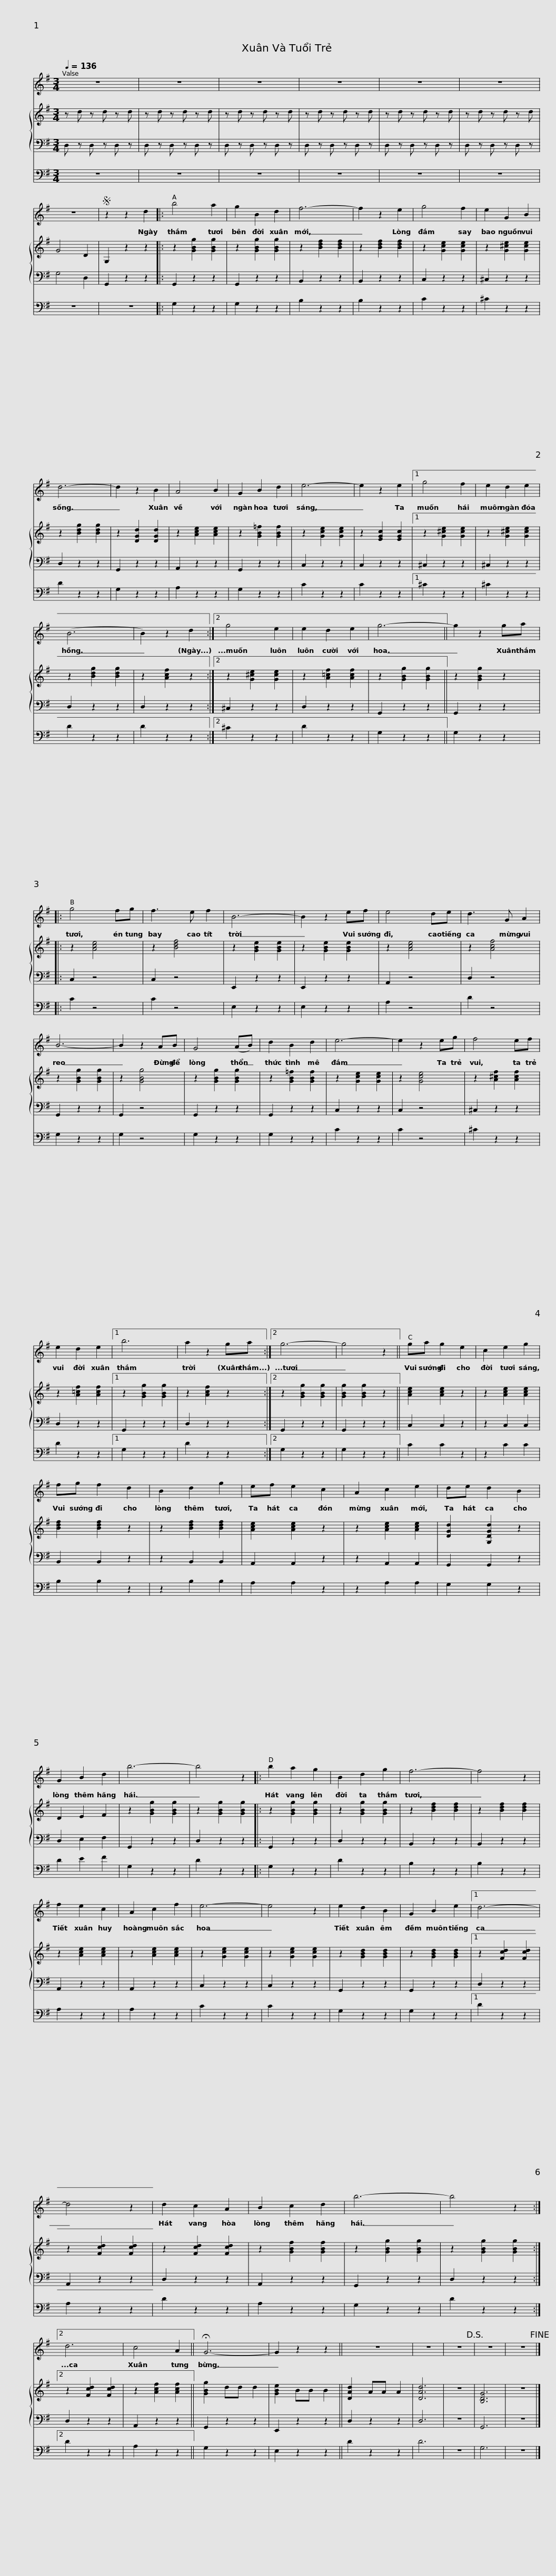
X:1
%%score 1 { 2 | 3 } 4
L:1/8
Q:1/4=136
M:3/4
I:linebreak $
K:G
V:1 treble
V:2 treble
V:3 bass
V:4 bass transpose=-12
V:1
 z6 | z6 | z6 | z6 | z6 | %5
 z6 | z6 |S z2 z2 d2 |: b4 a2 |$ g2 B2 d2 | %10
 f6- | f2 z2 e2 | g4 f2 | e2 G2 B2 | d6- | %15
 d2 z2 B2 | A4 B2 | G2 B2 d2 | e6- | e2 z2 e2 |1$ %20
 g4 f2 | e2 d2 e2 | (B6 | B2) z2 d2 :|2 g4 e2 | %25
 e2 d2 e2 | g6- || g2 z2 ga |: g4 fg |$ f3 e f2 | %30
 B6- | B2 z2 ef | e4 de | d3 G A2 | B6- | %35
 B2 z2 AB | G4 (AB) | d2 B2 d2 | e6- |$ e2 z2 eg | %40
 f4 ef | e2 d2 e2 |1 b6 | a2 z2 ga :|2 g6- | %45
 g4 z2 || ga g2 e2 |$ c2 e2 g2 | fg f2 d2 | B2 d2 g2 | %50
 ef e2 c2 | A2 c2 e2 | de d2 B2 | G2 B2 d2 |$ b6- | %55
 b4 z2 |: b2 a2 g2 | B2 d2 g2 | f6- | f4 z2 | %60
 f2 e2 c2 | A2 c2 f2 | e6- | e4 z2 |$ e2 d2 B2 | %65
 G2 B2 e2 |1 d6- | d4 z2 | d2 c2 A2 | B2 c2 d2 | %70
 b6- | b4 z2 :|2 d6 |$ c4 A2 || !fermata!G6- | %75
 G2 z2 z2 || z6 | z6 | z6!D.S.! | z6 | %80
 z6!fine! |] %81
V:2
 z d z d z d | z d z d z d | z d z d z d | z d z d z d | z d z d z d | %5
 z d z d z d | G4 D2 | G,2 z2 z2 |: z2 [GBg]2 [GBg]2 |$ z2 [GBg]2 [GBg]2 | %10
 z2 [Bdf]2 [Bdf]2 | z2 [Bdf]2 [Bdf]2 | z2 [Gce]2 [Gce]2 | z2 [G^ce]2 [Gce]2 | z2 [Bdg]2 [Bdg]2 | %15
 z2 [DGd]2 [DGd]2 | z2 [Ace]2 [Ace]2 | z2 [GB=f]2 [GBf]2 | z2 [Gce]2 [Gce]2 | z2 [EGc]2 [EGc]2 |1$ %20
 z2 [G^ce]2 [Gce]2 | z2 [G^ce]2 [Gce]2 | z2 [Bdg]2 [Bdg]2 | z2 [Acf]2 z2 :|2 z2 [G^ce]2 [Gce]2 | %25
 z2 [A!courtesy!=cf]2 [Acf]2 | z2 [GBg]2 [GBg]2 || z2 [GBg]2 z2 |: z2 [Ace]4 |$ z2 [Bdf]4 | %30
 z2 [GBe]2 [GBe]2 | z2 [GBe]2 [GBe]2 | z2 [Ace]4 | z2 [Acf]4 | z2 [GBg]2 [GBg]2 | %35
 z2 [GBg]4 | z2 [GBg]2 [GBg]2 | z2 [GB=f]2 [GBf]2 | z2 [Gce]2 [Gce]2 |$ z2 [Gce]4 | %40
 z2 [A^cf]2 [Acf]2 | z2 [A!courtesy!=cf]2 [Acf]2 |1 z2 [GBg]2 [GBg]2 | z2 [Acf]2 z2 :|2 z2 [GBg]2 [GBg]2 | %45
 [GBg]2 [GBg]2 z2 || [Ace]2 [Ace]2 z2 |$ z2 [Ace]2 [Ace]2 | [Bdf]2 [Bdf]2 z2 | z2 [Bdf]2 [Bdf]2 | %50
 [Ace]2 [Ace]2 z2 | z2 [Ace]2 [Ace]2 | [DGd]2 [G,DGd]2 z2 | D2 E2 F2 |$ z2 [GBg]2 [GBg]2 | %55
 z2 [GBg]2 [GBg]2 |: z2 [GBg]2 [GBg]2 | z2 [GBg]2 [GBg]2 | z2 [Bdf]2 [Bdf]2 | z2 [Bdf]2 [Bdf]2 | %60
 z2 [Ace]2 [Ace]2 | z2 [Ace]2 [Ace]2 | z2 [Gce]2 [Gce]2 | z2 [Gce]2 [Gce]2 |$ z2 [GBd]2 [GBd]2 | %65
 z2 [GBd]2 [GBd]2 |1 z2 [Fcd]2 [Fcd]2 | z2 [Fcd]2 [Fcd]2 | z2 [Fcd]2 [Fcd]2 | z2 [GBf]2 [GBf]2 | %70
 z2 [GBg]2 [GBg]2 | z2 [GBg]2 [GBg]2 :|2 z2 [Fcd]2 [Fcd]2 |$ z2 [Acf]2 [Acf]2 || [GBg]2 dd d2 | %75
 [GBe]2 BB B2 || [DAd]2 AA A2 | [DAd]6 | z6 | [B,DG]6 | %80
 z6 |] %81
V:3
 D, z D, z D, z | D, z D, z D, z | D, z D, z D, z | D, z D, z D, z | D, z D, z D, z | %5
 D, z D, z D, z | G,4 D,2 | G,,2 z2 z2 |: G,,2 z2 z2 |$ G,,2 z2 z2 | %10
 B,,2 z2 z2 | B,,2 z2 z2 | C,2 z2 z2 | ^C,2 z2 z2 | D,2 z2 z2 | %15
 G,,2 z2 z2 | A,,2 z2 z2 | G,,2 z2 z2 | C,2 z2 z2 | C,2 z2 z2 |1$ %20
 ^C,2 z2 z2 | ^C,2 z2 z2 | D,2 z2 z2 | D,2 z2 z2 :|2 ^C,2 z2 z2 | %25
 D,2 z2 z2 | G,,2 z2 z2 || G,,2 z2 z2 |: C,2 z4 |$ C,2 z4 | %30
 E,,2 z2 z2 | E,,2 z2 z2 | A,,2 z4 | D,2 z4 | G,,2 z2 z2 | %35
 G,,2 z4 | G,,2 z2 z2 | G,,2 z2 z2 | C,2 z2 z2 |$ C,2 z4 | %40
 ^C,2 z2 z2 | D,2 z2 z2 |1 G,,2 z2 z2 | D,2 z2 z2 :|2 G,,2 z2 z2 | %45
 G,,2 z2 z2 || C,2 C,2 z2 |$ z2 C,2 C,2 | B,,2 B,,2 z2 | z2 B,,2 B,,2 | %50
 A,,2 A,,2 z2 | z2 A,,2 A,,2 | G,,2 G,,2 z2 | D,2 E,2 F,2 |$ G,,2 z2 z2 | %55
 D,2 z2 z2 |: G,,2 z2 z2 | D,2 z2 z2 | B,,2 z2 z2 | B,,2 z2 z2 | %60
 A,,2 z2 z2 | A,,2 z2 z2 | C,2 z2 z2 | C,2 z2 z2 |$ G,,2 z2 z2 | %65
 G,,2 z2 z2 |1 D,2 z2 z2 | A,,2 z2 z2 | D,2 z2 z2 | A,,2 z2 z2 | %70
 G,,2 z2 z2 | D,2 z2 z2 :|2 D,2 z2 z2 |$ A,,2 z2 z2 || G,,2 z2 z2 | %75
 E,,2 z2 z2 || D,2 z2 z2 | D,6 | z6 | G,,6 | %80
 z6 |] %81
V:4
 z6 | z6 | z6 | z6 | z6 | %5
 z6 | z6 | z6 |: G,2 z2 z2 |$ G,2 z2 z2 | %10
 B,2 z2 z2 | B,2 z2 z2 | C2 z2 z2 | ^C2 z2 z2 | D2 z2 z2 | %15
 G,2 z2 z2 | A,2 z2 z2 | G,2 z2 z2 | C2 z2 z2 | C2 z2 z2 |1$ %20
 ^C2 z2 z2 | ^C2 z2 z2 | D2 z2 z2 | D2 z2 z2 :|2 ^C2 z2 z2 | %25
 D2 z2 z2 | G,2 z2 z2 || G,2 z2 z2 |: C2 z4 |$ C2 z4 | %30
 E,2 z2 z2 | E,2 z2 z2 | A,2 z4 | D2 z4 | G,2 z2 z2 | %35
 G,2 z4 | G,2 z2 z2 | G,2 z2 z2 | C2 z2 z2 |$ C2 z4 | %40
 ^C2 z2 z2 | D2 z2 z2 |1 G,2 z2 z2 | D2 z2 z2 :|2 G,2 z2 z2 | %45
 G,2 z2 z2 || C2 C2 z2 |$ z2 C2 C2 | B,2 B,2 z2 | z2 B,2 B,2 | %50
 A,2 A,2 z2 | z2 A,2 A,2 | G,2 G,2 z2 | D2 E2 F2 |$ G,2 z2 z2 | %55
 D2 z2 z2 |: G,2 z2 z2 | D2 z2 z2 | B,2 z2 z2 | B,2 z2 z2 | %60
 A,2 z2 z2 | A,2 z2 z2 | C2 z2 z2 | C2 z2 z2 |$ G,2 z2 z2 | %65
 G,2 z2 z2 |1 D2 z2 z2 | A,2 z2 z2 | D2 z2 z2 | A,2 z2 z2 | %70
 G,2 z2 z2 | D2 z2 z2 :|2 D2 z2 z2 |$ A,2 z2 z2 || G,2 z2 z2 | %75
 E,2 z2 z2 || D2 z2 z2 | D6 | z6 | G,6 | %80
 z6 |] %81
